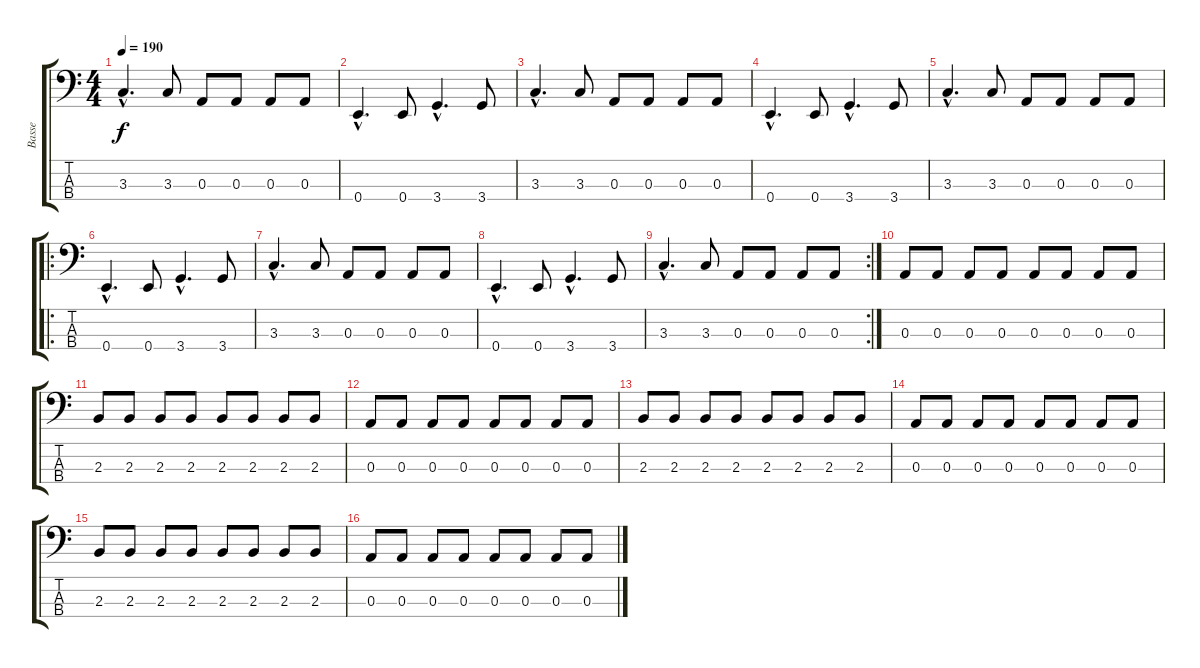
\track ("Basse" "Basse") {instrument electricbasspick}
\staff {score tabs}
\tuning (G2 D2 A1 E1) {hide}
\ts (4 4)
\tempo 190
\clef f4
\ks c
3.3{hac}.4{d dy f} 3.3.8 0.3.8 0.3.8 0.3.8 0.3.8 |
0.4{hac}.4{d} 0.4.8 3.4{hac}.4{d} 3.4.8 |
3.3{hac}.4{d} 3.3.8 0.3.8 0.3.8 0.3.8 0.3.8 |
0.4{hac}.4{d} 0.4.8 3.4{hac}.4{d} 3.4.8 |
3.3{hac}.4{d} 3.3.8 0.3.8 0.3.8 0.3.8 0.3.8 |
\ro
0.4{hac}.4{d} 0.4.8 3.4{hac}.4{d} 3.4.8 |
3.3{hac}.4{d} 3.3.8 0.3.8 0.3.8 0.3.8 0.3.8 |
0.4{hac}.4{d} 0.4.8 3.4{hac}.4{d} 3.4.8 |
\rc 2
3.3{hac}.4{d} 3.3.8 0.3.8 0.3.8 0.3.8 0.3.8 |
0.3.8 0.3.8 0.3.8 0.3.8 0.3.8 0.3.8 0.3.8 0.3.8 |
2.3.8 2.3.8 2.3.8 2.3.8 2.3.8 2.3.8 2.3.8 2.3.8 |
0.3.8 0.3.8 0.3.8 0.3.8 0.3.8 0.3.8 0.3.8 0.3.8 |
2.3.8 2.3.8 2.3.8 2.3.8 2.3.8 2.3.8 2.3.8 2.3.8 |
0.3.8 0.3.8 0.3.8 0.3.8 0.3.8 0.3.8 0.3.8 0.3.8 |
2.3.8 2.3.8 2.3.8 2.3.8 2.3.8 2.3.8 2.3.8 2.3.8 |
0.3.8 0.3.8 0.3.8 0.3.8 0.3.8 0.3.8 0.3.8 0.3.8
